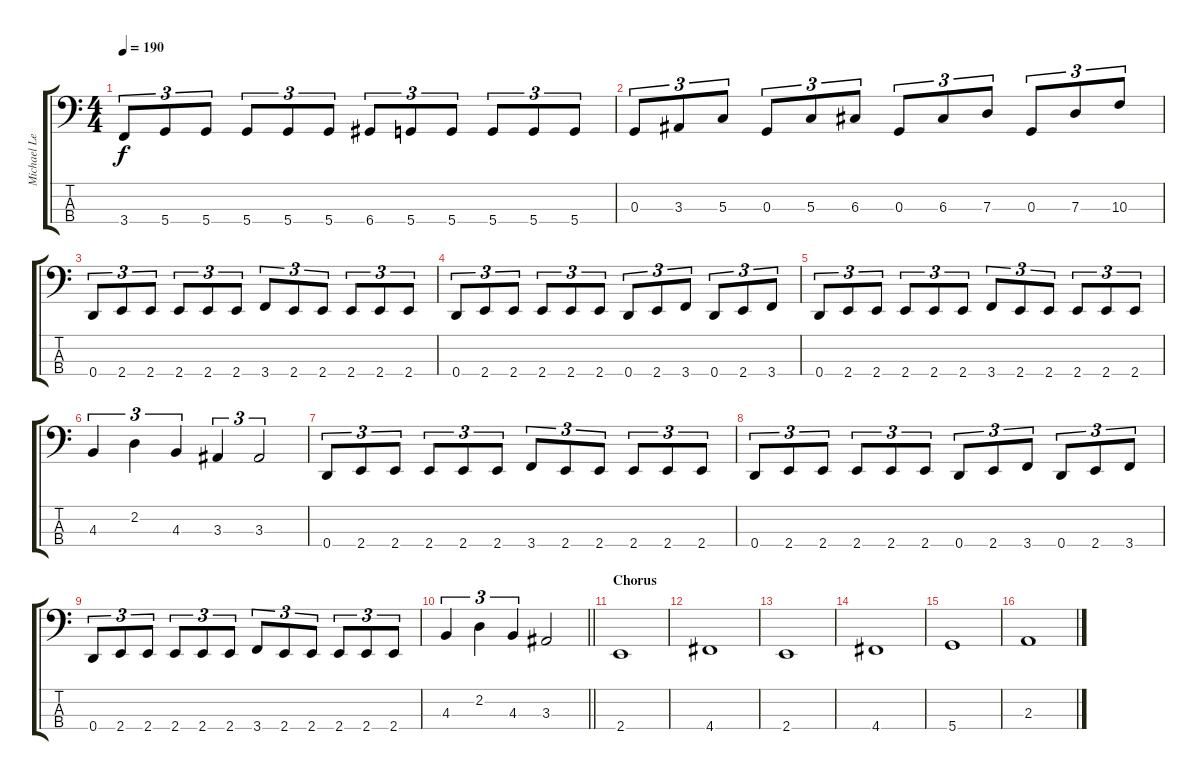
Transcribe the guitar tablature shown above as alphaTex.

\track ("Michael LePond - Bass Guitar" "Michael Le") {instrument electricbassfinger}
\staff {score tabs}
\tuning (F2 C2 G1 D1) {hide}
\ts (4 4)
\tempo 190
\clef f4
\ks c
3.4.8{tu (3 2) dy f} 5.4.8{tu (3 2)} 5.4.8{tu (3 2)} 5.4.8{tu (3 2)} 5.4.8{tu (3 2)} 5.4.8{tu (3 2)} 6.4.8{tu (3 2)} 5.4.8{tu (3 2)} 5.4.8{tu (3 2)} 5.4.8{tu (3 2)} 5.4.8{tu (3 2)} 5.4.8{tu (3 2)} |
0.3.8{tu (3 2)} 3.3.8{tu (3 2)} 5.3.8{tu (3 2)} 0.3.8{tu (3 2)} 5.3.8{tu (3 2)} 6.3.8{tu (3 2)} 0.3.8{tu (3 2)} 6.3.8{tu (3 2)} 7.3.8{tu (3 2)} 0.3.8{tu (3 2)} 7.3.8{tu (3 2)} 10.3.8{tu (3 2)} |
0.4.8{tu (3 2)} 2.4.8{tu (3 2)} 2.4.8{tu (3 2)} 2.4.8{tu (3 2)} 2.4.8{tu (3 2)} 2.4.8{tu (3 2)} 3.4.8{tu (3 2)} 2.4.8{tu (3 2)} 2.4.8{tu (3 2)} 2.4.8{tu (3 2)} 2.4.8{tu (3 2)} 2.4.8{tu (3 2)} |
0.4.8{tu (3 2)} 2.4.8{tu (3 2)} 2.4.8{tu (3 2)} 2.4.8{tu (3 2)} 2.4.8{tu (3 2)} 2.4.8{tu (3 2)} 0.4.8{tu (3 2)} 2.4.8{tu (3 2)} 3.4.8{tu (3 2)} 0.4.8{tu (3 2)} 2.4.8{tu (3 2)} 3.4.8{tu (3 2)} |
0.4.8{tu (3 2)} 2.4.8{tu (3 2)} 2.4.8{tu (3 2)} 2.4.8{tu (3 2)} 2.4.8{tu (3 2)} 2.4.8{tu (3 2)} 3.4.8{tu (3 2)} 2.4.8{tu (3 2)} 2.4.8{tu (3 2)} 2.4.8{tu (3 2)} 2.4.8{tu (3 2)} 2.4.8{tu (3 2)} |
4.3.4{tu (3 2)} 2.2.4{tu (3 2)} 4.3.4{tu (3 2)} 3.3.4{tu (3 2)} 3.3.2{tu (3 2)} |
0.4.8{tu (3 2)} 2.4.8{tu (3 2)} 2.4.8{tu (3 2)} 2.4.8{tu (3 2)} 2.4.8{tu (3 2)} 2.4.8{tu (3 2)} 3.4.8{tu (3 2)} 2.4.8{tu (3 2)} 2.4.8{tu (3 2)} 2.4.8{tu (3 2)} 2.4.8{tu (3 2)} 2.4.8{tu (3 2)} |
0.4.8{tu (3 2)} 2.4.8{tu (3 2)} 2.4.8{tu (3 2)} 2.4.8{tu (3 2)} 2.4.8{tu (3 2)} 2.4.8{tu (3 2)} 0.4.8{tu (3 2)} 2.4.8{tu (3 2)} 3.4.8{tu (3 2)} 0.4.8{tu (3 2)} 2.4.8{tu (3 2)} 3.4.8{tu (3 2)} |
0.4.8{tu (3 2)} 2.4.8{tu (3 2)} 2.4.8{tu (3 2)} 2.4.8{tu (3 2)} 2.4.8{tu (3 2)} 2.4.8{tu (3 2)} 3.4.8{tu (3 2)} 2.4.8{tu (3 2)} 2.4.8{tu (3 2)} 2.4.8{tu (3 2)} 2.4.8{tu (3 2)} 2.4.8{tu (3 2)} |
\barLineRight lightlight
4.3.4{tu (3 2)} 2.2.4{tu (3 2)} 4.3.4{tu (3 2)} 3.3.2 |
\section ("" "Chorus")
2.4.1 |
4.4.1 |
2.4.1 |
4.4.1 |
5.4.1 |
2.3.1
